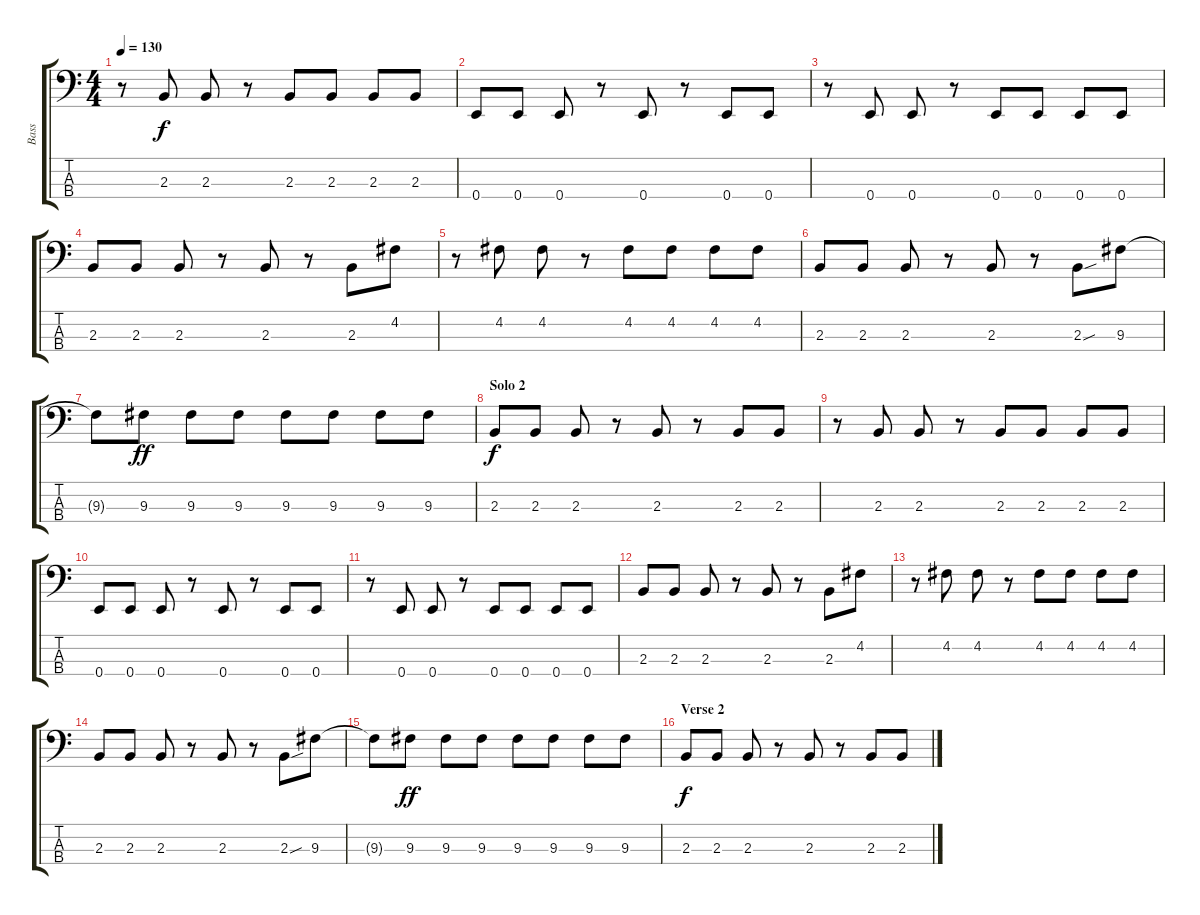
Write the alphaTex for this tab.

\track ("Bass" "Bass") {instrument electricbasspick}
\staff {score tabs}
\tuning (G2 D2 A1 E1) {hide}
\ts (4 4)
\tempo 130
\clef f4
\ks c
r.8{dy f} 2.3.8 2.3.8 r.8 2.3.8 2.3.8 2.3.8 2.3.8 |
0.4.8 0.4.8 0.4.8 r.8 0.4.8 r.8 0.4.8 0.4.8 |
r.8 0.4.8 0.4.8 r.8 0.4.8 0.4.8 0.4.8 0.4.8 |
2.3.8 2.3.8 2.3.8 r.8 2.3.8 r.8 2.3.8 4.2.8 |
r.8 4.2.8 4.2.8 r.8 4.2.8 4.2.8 4.2.8 4.2.8 |
2.3.8 2.3.8 2.3.8 r.8 2.3.8 r.8 2.3{sou}.8 9.3.8 |
9.3{t}.8 9.3.8{dy ff} 9.3.8 9.3.8 9.3.8 9.3.8 9.3.8 9.3.8 |
\section ("" "Solo 2")
2.3.8{dy f} 2.3.8 2.3.8 r.8 2.3.8 r.8 2.3.8 2.3.8 |
r.8 2.3.8 2.3.8 r.8 2.3.8 2.3.8 2.3.8 2.3.8 |
0.4.8 0.4.8 0.4.8 r.8 0.4.8 r.8 0.4.8 0.4.8 |
r.8 0.4.8 0.4.8 r.8 0.4.8 0.4.8 0.4.8 0.4.8 |
2.3.8 2.3.8 2.3.8 r.8 2.3.8 r.8 2.3.8 4.2.8 |
r.8 4.2.8 4.2.8 r.8 4.2.8 4.2.8 4.2.8 4.2.8 |
2.3.8 2.3.8 2.3.8 r.8 2.3.8 r.8 2.3{sou}.8 9.3.8 |
9.3{t}.8 9.3.8{dy ff} 9.3.8 9.3.8 9.3.8 9.3.8 9.3.8 9.3.8 |
\section ("" "Verse 2")
2.3.8{dy f} 2.3.8 2.3.8 r.8 2.3.8 r.8 2.3.8 2.3.8
